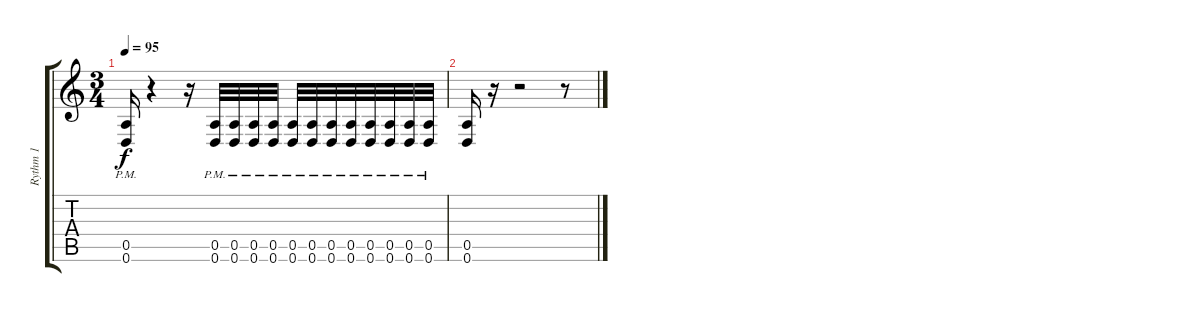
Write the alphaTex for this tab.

\track ("Rythm 1" "Rythm 1") {instrument distortionguitar}
\staff {score tabs}
\tuning (E4 B3 G3 D3 A2 D2) {hide}
\ts (3 4)
\tempo 95
\clef g2
\ks c
(0.5{pm} 0.6{pm}).16{dy f} r.4 r.16 (0.5 0.6{pm}).32 (0.5 0.6{pm}).32 (0.5 0.6{pm}).32 (0.5 0.6{pm}).32 (0.5 0.6{pm}).32 (0.5 0.6{pm}).32 (0.5 0.6{pm}).32 (0.5 0.6{pm}).32 (0.5 0.6{pm}).32 (0.5 0.6{pm}).32 (0.5 0.6{pm}).32 (0.5 0.6{pm}).32 |
(0.5 0.6).16 r.16 r.2 r.8
